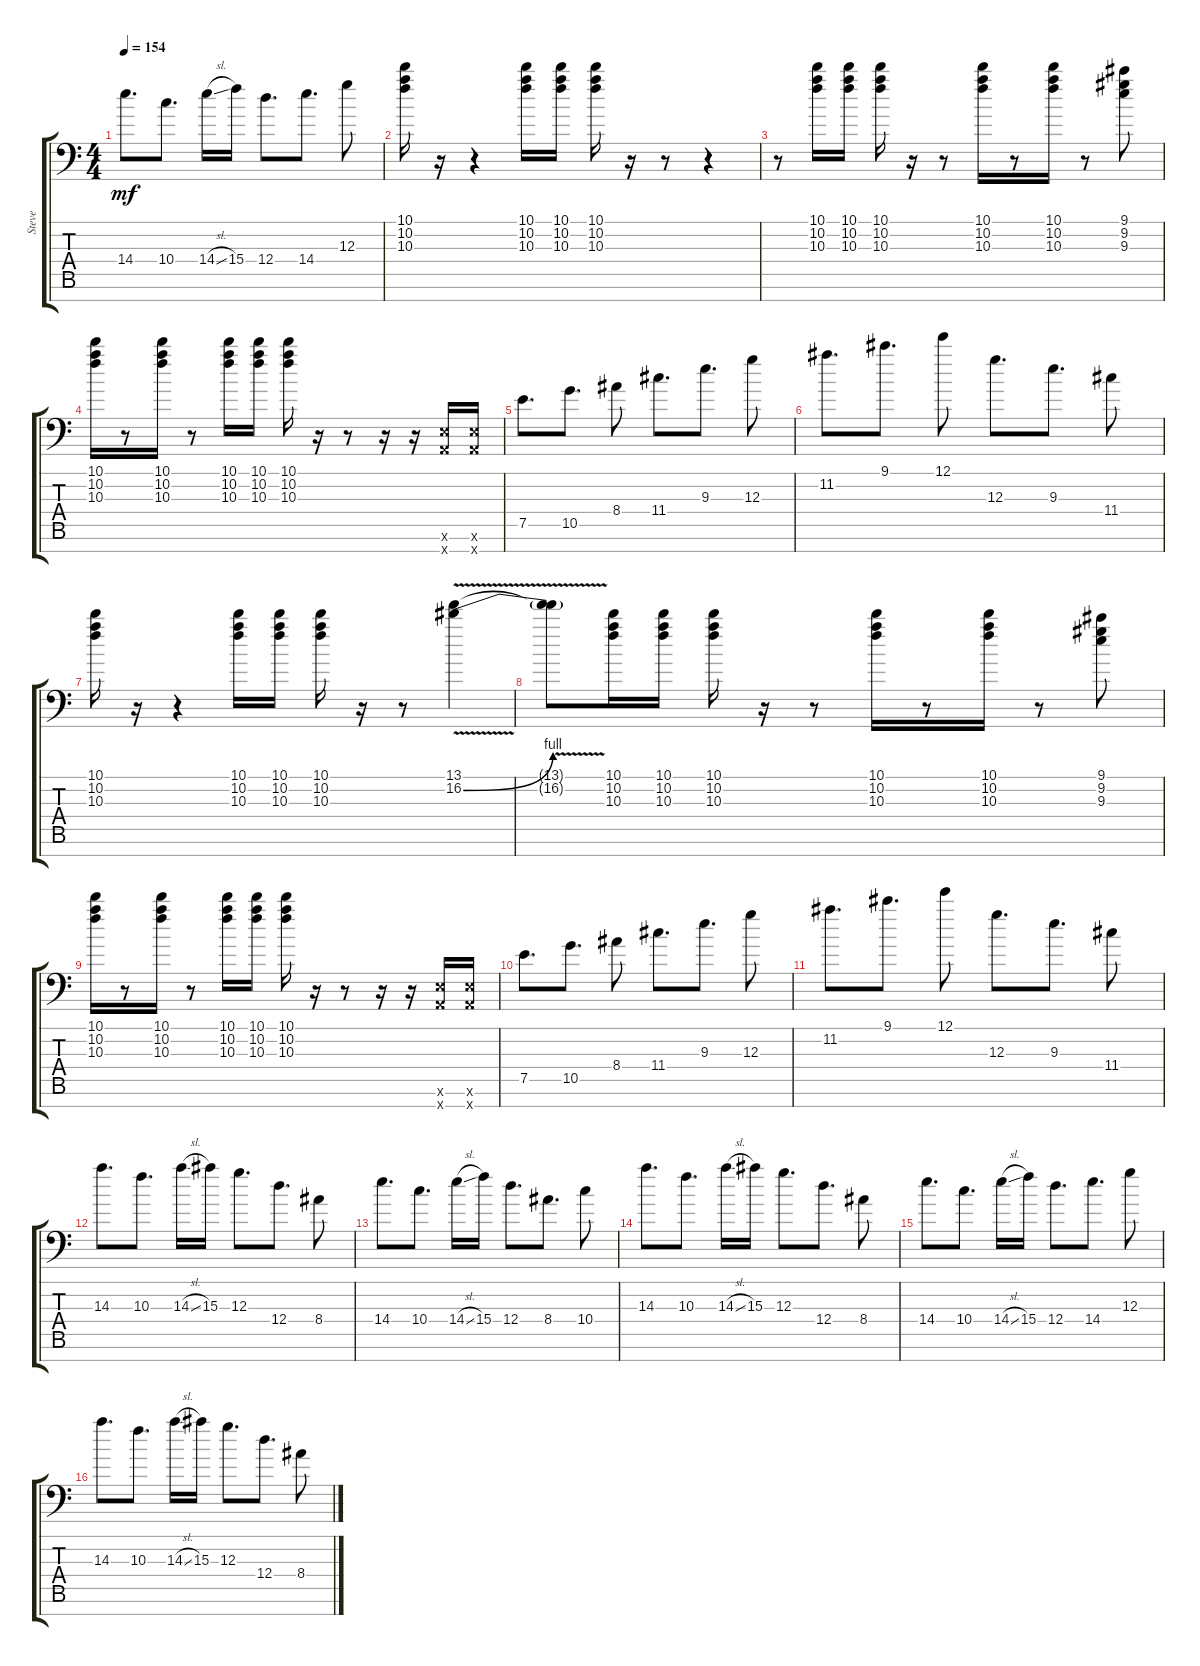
\track ("Steve" "Steve") {instrument distortionguitar}
\staff {score tabs}
\tuning (E4 B3 G3 D3 A2 E2 A1) {hide}
\ts (4 4)
\tempo 154
\clef f4
\ks c
14.4.8{d dy mf} 10.4.8{d} 14.4{sl}.16 15.4.16 12.4.8{d} 14.4.8{d} 12.3.8 |
(10.1 10.2 10.3).16 r.16 r.4 (10.1 10.2 10.3).16 (10.1 10.2 10.3).16 (10.1 10.2 10.3).16 r.16 r.8 r.4 |
r.8 (10.1 10.2 10.3).16 (10.1 10.2 10.3).16 (10.1 10.2 10.3).16 r.16 r.8 (10.1 10.2 10.3).16 r.8 (10.1 10.2 10.3).16 r.8 (9.1 9.2 9.3).8 |
(10.1 10.2 10.3).16 r.8 (10.1 10.2 10.3).16 r.8 (10.1 10.2 10.3).16 (10.1 10.2 10.3).16 (10.1 10.2 10.3).16 r.16 r.8 r.16 r.16 (0.6{x} 0.7{x}).16 (0.6{x} 0.7{x}).16 |
7.5.8{d} 10.5.8{d} 8.4.8 11.4.8{d} 9.3.8{d} 12.3.8 |
11.2.8{d} 9.1.8{d} 12.1.8 12.3.8{d} 9.3.8{d} 11.4.8 |
(10.1 10.2 10.3).16 r.16 r.4 (10.1 10.2 10.3).16 (10.1 10.2 10.3).16 (10.1 10.2 10.3).16 r.16 r.8 (13.1 16.2{be (bend 0 0 60 4) v}).4 |
(13.1{t} 16.2{v t}).8 (10.1 10.2 10.3).16 (10.1 10.2 10.3).16 (10.1 10.2 10.3).16 r.16 r.8 (10.1 10.2 10.3).16 r.8 (10.1 10.2 10.3).16 r.8 (9.1 9.2 9.3).8 |
(10.1 10.2 10.3).16 r.8 (10.1 10.2 10.3).16 r.8 (10.1 10.2 10.3).16 (10.1 10.2 10.3).16 (10.1 10.2 10.3).16 r.16 r.8 r.16 r.16 (0.6{x} 0.7{x}).16 (0.6{x} 0.7{x}).16 |
7.5.8{d} 10.5.8{d} 8.4.8 11.4.8{d} 9.3.8{d} 12.3.8 |
11.2.8{d} 9.1.8{d} 12.1.8 12.3.8{d} 9.3.8{d} 11.4.8 |
14.3.8{d} 10.3.8{d} 14.3{sl}.16 15.3.16 12.3.8{d} 12.4.8{d} 8.4.8 |
14.4.8{d} 10.4.8{d} 14.4{sl}.16 15.4.16 12.4.8{d} 8.4.8{d} 10.4.8 |
14.3.8{d} 10.3.8{d} 14.3{sl}.16 15.3.16 12.3.8{d} 12.4.8{d} 8.4.8 |
14.4.8{d} 10.4.8{d} 14.4{sl}.16 15.4.16 12.4.8{d} 14.4.8{d} 12.3.8 |
14.3.8{d} 10.3.8{d} 14.3{sl}.16 15.3.16 12.3.8{d} 12.4.8{d} 8.4.8
